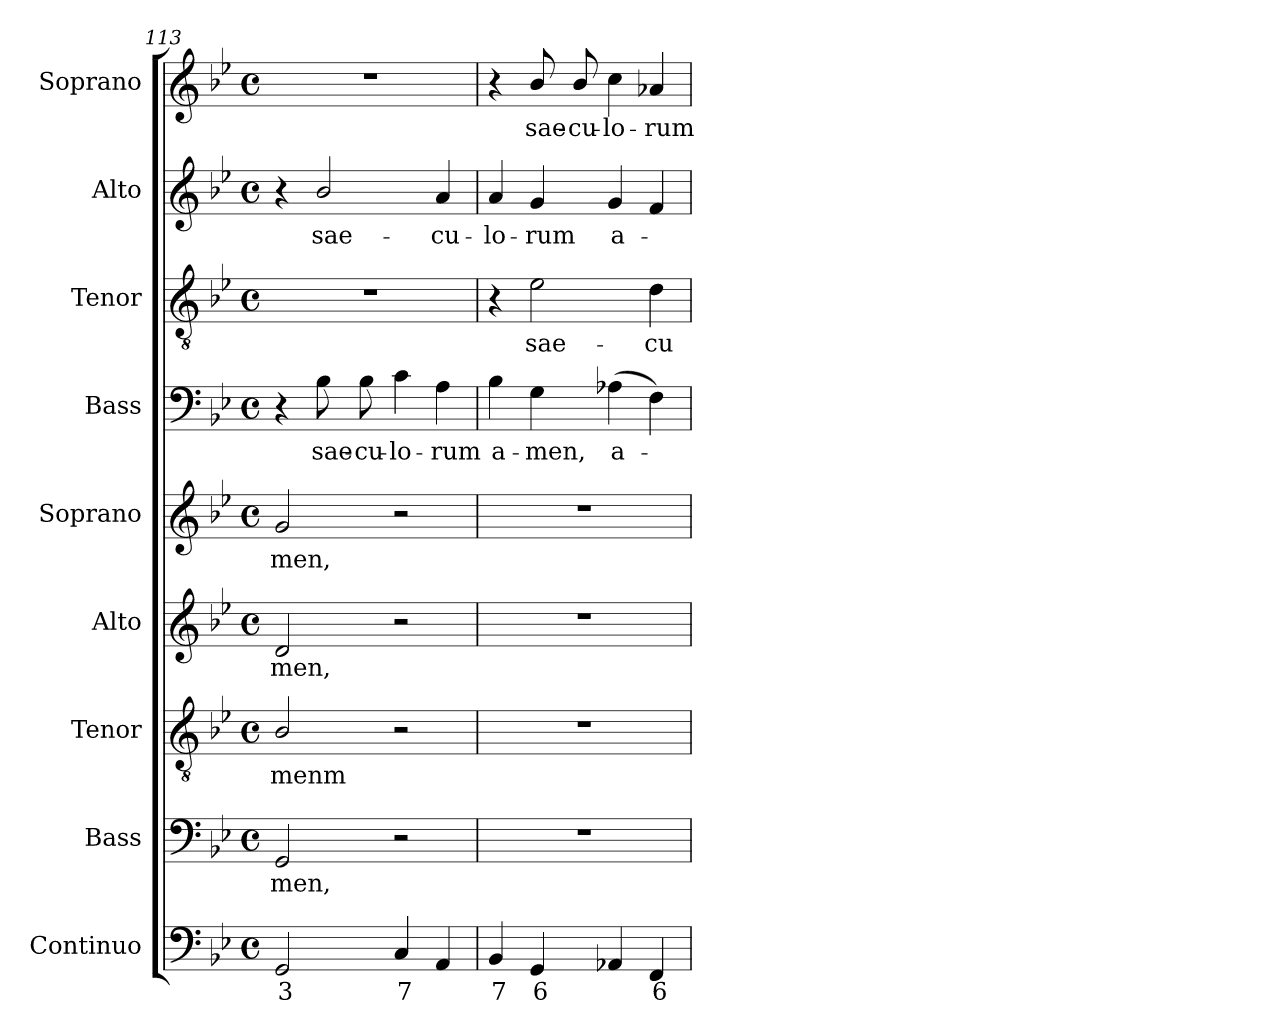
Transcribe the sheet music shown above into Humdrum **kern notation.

**kern	**text	**kern	**text	**kern	**text	**kern	**text	**kern	**text	**kern	**text	**kern	**text	**kern	**text	**kern	**text
*part9	*part9	*part8	*part8	*part7	*part7	*part6	*part6	*part5	*part5	*part4	*part4	*part3	*part3	*part2	*part2	*part1	*part1
*staff9	*staff9	*staff8	*staff8	*staff7	*staff7	*staff6	*staff6	*staff5	*staff5	*staff4	*staff4	*staff3	*staff3	*staff2	*staff2	*staff1	*staff1
*I"Continuo	*	*I"Bass	*	*I"Tenor	*	*I"Alto	*	*I"Soprano	*	*I"Bass	*	*I"Tenor	*	*I"Alto	*	*I"Soprano	*
*	*	*I'B.	*	*I'T.	*	*I'A.	*	*I'S.	*	*I'B.	*	*I'T.	*	*I'A.	*	*I'S.	*
*clefF4	*	*clefF4	*	*clefGv2	*	*clefG2	*	*clefG2	*	*clefF4	*	*clefGv2	*	*clefG2	*	*clefG2	*
*	*	*	*	*ITrd7c12	*	*	*	*	*	*	*	*ITrd7c12	*	*	*	*	*
*k[b-e-]	*	*k[b-e-]	*	*k[b-e-]	*	*k[b-e-]	*	*k[b-e-]	*	*k[b-e-]	*	*k[b-e-]	*	*k[b-e-]	*	*k[b-e-]	*
*B-:	*	*B-:	*	*B-:	*	*B-:	*	*B-:	*	*B-:	*	*B-:	*	*B-:	*	*B-:	*
*M4/4	*	*M4/4	*	*M4/4	*	*M4/4	*	*M4/4	*	*M4/4	*	*M4/4	*	*M4/4	*	*M4/4	*
*met(c)	*	*met(c)	*	*met(c)	*	*met(c)	*	*met(c)	*	*met(c)	*	*met(c)	*	*met(c)	*	*met(c)	*
=113	=113	=113	=113	=113	=113	=113	=113	=113	=113	=113	=113	=113	=113	=113	=113	=113	=113
!	!LO:LY:b:color=#000000	!	!	!	!	!	!	!	!	!	!	!	!	!	!	!	!
!	!	!	!LO:LY:b:color=#000000	!	!	!	!	!	!	!	!	!	!	!	!	!	!
!	!	!	!	!	!LO:LY:b:color=#000000	!	!	!	!	!	!	!	!	!	!	!	!
!	!	!	!	!	!	!	!LO:LY:b:color=#000000	!	!	!	!	!	!	!	!	!	!
!	!	!	!	!	!	!	!	!	!LO:LY:b:color=#000000	!	!	!	!	!	!	!	!
2GGi/	3	2GGi/	-men,	2BB-i/	-menm	2di/	-men,	2gi/	-men,	4r	.	1r	.	4r	.	1r	.
!	!	!	!	!	!	!	!	!	!	!	!LO:LY:b:color=#000000	!	!	!	!	!	!
!	!	!	!	!	!	!	!	!	!	!	!	!	!	!	!LO:LY:b:color=#000000	!	!
.	.	.	.	.	.	.	.	.	.	8B-i\	sae-	.	.	2b-i/	sae-	.	.
!	!	!	!	!	!	!	!	!	!	!	!LO:LY:b:color=#000000	!	!	!	!	!	!
.	.	.	.	.	.	.	.	.	.	8B-i\	-cu-	.	.	.	.	.	.
!	!LO:LY:b:color=#000000	!	!	!	!	!	!	!	!	!	!	!	!	!	!	!	!
!	!	!	!	!	!	!	!	!	!	!	!LO:LY:b:color=#000000	!	!	!	!	!	!
4Ci/	7	2r	.	2r	.	2r	.	2r	.	4ci\	-lo-	.	.	.	.	.	.
!	!	!	!	!	!	!	!	!	!	!	!LO:LY:b:color=#000000	!	!	!	!	!	!
!	!	!	!	!	!	!	!	!	!	!	!	!	!	!	!LO:LY:b:color=#000000	!	!
4AAi/	.	.	.	.	.	.	.	.	.	4Ai\	-rum	.	.	4ai/	-cu-	.	.
!!LO:LB:g=z
=114	=114	=114	=114	=114	=114	=114	=114	=114	=114	=114	=114	=114	=114	=114	=114	=114	=114
!	!LO:LY:b:color=#000000	!	!	!	!	!	!	!	!	!	!	!	!	!	!	!	!
!	!	!	!	!	!	!	!	!	!	!	!LO:LY:b:color=#000000	!	!	!	!	!	!
!	!	!	!	!	!	!	!	!	!	!	!	!	!	!	!LO:LY:b:color=#000000	!	!
4BB-i/	7	1r	.	1r	.	1r	.	1r	.	4B-i\	a-	4r	.	4ai/	-lo-	4r	.
!	!LO:LY:b:color=#000000	!	!	!	!	!	!	!	!	!	!	!	!	!	!	!	!
!	!	!	!	!	!	!	!	!	!	!	!LO:LY:b:color=#000000	!	!	!	!	!	!
!	!	!	!	!	!	!	!	!	!	!	!	!	!LO:LY:b:color=#000000	!	!	!	!
!	!	!	!	!	!	!	!	!	!	!	!	!	!	!	!LO:LY:b:color=#000000	!	!
!	!	!	!	!	!	!	!	!	!	!	!	!	!	!	!	!	!LO:LY:b:color=#000000
4GGi/	6	.	.	.	.	.	.	.	.	4Gi\	-men,	2E-i\	sae-	4gi/	-rum	8b-i/	sae-
!	!	!	!	!	!	!	!	!	!	!	!	!	!	!	!	!	!LO:LY:b:color=#000000
.	.	.	.	.	.	.	.	.	.	.	.	.	.	.	.	8b-i/	-cu-
!	!	!	!	!	!	!	!	!	!	!	!LO:LY:b:color=#000000	!	!	!	!	!	!
!	!	!	!	!	!	!	!	!	!	!	!	!	!	!	!LO:LY:b:color=#000000	!	!
!	!	!	!	!	!	!	!	!	!	!	!	!	!	!	!	!	!LO:LY:b:color=#000000
4AA-Xi/	.	.	.	.	.	.	.	.	.	(4A-Xi\	a-	.	.	4gi/	a-	4cci\	-lo-
!	!LO:LY:b:color=#000000	!	!	!	!	!	!	!	!	!	!	!	!	!	!	!	!
!	!	!	!	!	!	!	!	!	!	!	!	!	!LO:LY:b:color=#000000	!	!	!	!
!	!	!	!	!	!	!	!	!	!	!	!	!	!	!	!	!	!LO:LY:b:color=#000000
4FFi/	6	.	.	.	.	.	.	.	.	4Fi\)	.	4Di\	-cu-	4fi/	.	4a-i/	-rum
=	=	=	=	=	=	=	=	=	=	=	=	=	=	=	=	=	=
*-	*-	*-	*-	*-	*-	*-	*-	*-	*-	*-	*-	*-	*-	*-	*-	*-	*-
